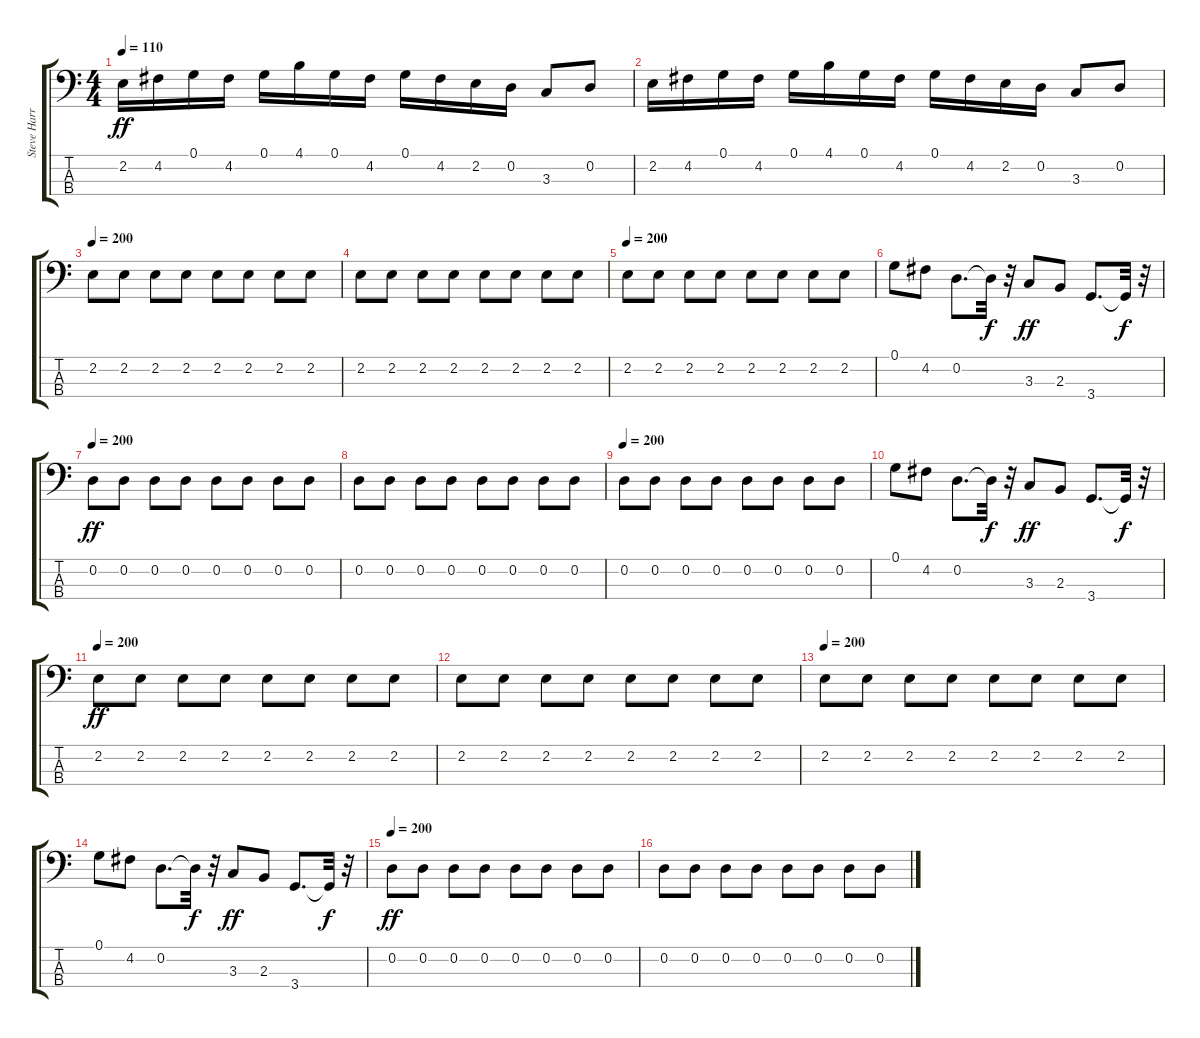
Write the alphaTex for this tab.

\track ("Steve Harris" "Steve Harr") {instrument electricbassfinger}
\staff {score tabs}
\tuning (G2 D2 A1 E1) {hide}
\ts (4 4)
\tempo 110
\clef f4
\ks c
2.2.16{dy ff} 4.2.16 0.1.16 4.2.16 0.1.16 4.1.16 0.1.16 4.2.16 0.1.16 4.2.16 2.2.16 0.2.16 3.3.8 0.2.8 |
2.2.16 4.2.16 0.1.16 4.2.16 0.1.16 4.1.16 0.1.16 4.2.16 0.1.16 4.2.16 2.2.16 0.2.16 3.3.8 0.2.8 |
\tempo 200
2.2.8 2.2.8 2.2.8 2.2.8 2.2.8 2.2.8 2.2.8 2.2.8 |
2.2.8 2.2.8 2.2.8 2.2.8 2.2.8 2.2.8 2.2.8 2.2.8 |
\tempo 200
2.2.8 2.2.8 2.2.8 2.2.8 2.2.8 2.2.8 2.2.8 2.2.8 |
0.1.8 4.2.8 0.2.8{d} 0.2{t}.32{dy f} r.32 3.3.8{dy ff} 2.3.8 3.4.8{d} 3.4{t}.32{dy f} r.32 |
\tempo 200
0.2.8{dy ff} 0.2.8 0.2.8 0.2.8 0.2.8 0.2.8 0.2.8 0.2.8 |
0.2.8 0.2.8 0.2.8 0.2.8 0.2.8 0.2.8 0.2.8 0.2.8 |
\tempo 200
0.2.8 0.2.8 0.2.8 0.2.8 0.2.8 0.2.8 0.2.8 0.2.8 |
0.1.8 4.2.8 0.2.8{d} 0.2{t}.32{dy f} r.32 3.3.8{dy ff} 2.3.8 3.4.8{d} 3.4{t}.32{dy f} r.32 |
\tempo 200
2.2.8{dy ff} 2.2.8 2.2.8 2.2.8 2.2.8 2.2.8 2.2.8 2.2.8 |
2.2.8 2.2.8 2.2.8 2.2.8 2.2.8 2.2.8 2.2.8 2.2.8 |
\tempo 200
2.2.8 2.2.8 2.2.8 2.2.8 2.2.8 2.2.8 2.2.8 2.2.8 |
0.1.8 4.2.8 0.2.8{d} 0.2{t}.32{dy f} r.32 3.3.8{dy ff} 2.3.8 3.4.8{d} 3.4{t}.32{dy f} r.32 |
\tempo 200
0.2.8{dy ff} 0.2.8 0.2.8 0.2.8 0.2.8 0.2.8 0.2.8 0.2.8 |
0.2.8 0.2.8 0.2.8 0.2.8 0.2.8 0.2.8 0.2.8 0.2.8
